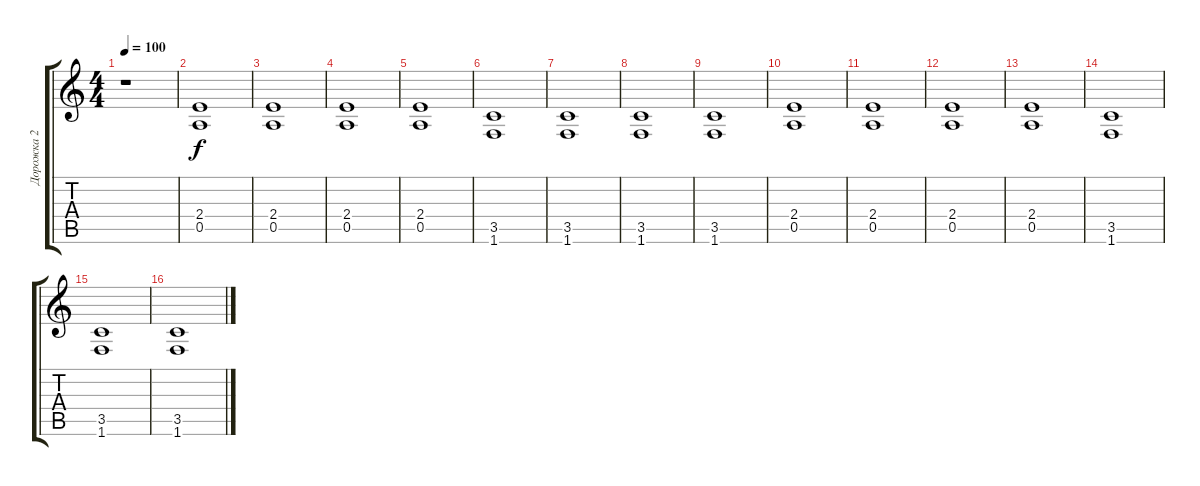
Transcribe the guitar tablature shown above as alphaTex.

\track ("Дорожка 2" "Дорожка 2") {instrument distortionguitar}
\staff {score tabs}
\tuning (E4 B3 G3 D3 A2 E2) {hide}
\ts (4 4)
\tempo 100
\clef g2
\ks c
r.1{dy f instrument distortionguitar} |
(2.4 0.5).1 |
(2.4 0.5).1 |
(2.4 0.5).1 |
(2.4 0.5).1 |
(3.5 1.6).1 |
(3.5 1.6).1 |
(3.5 1.6).1 |
(3.5 1.6).1 |
(2.4 0.5).1 |
(2.4 0.5).1 |
(2.4 0.5).1 |
(2.4 0.5).1 |
(3.5 1.6).1 |
(3.5 1.6).1 |
(3.5 1.6).1
